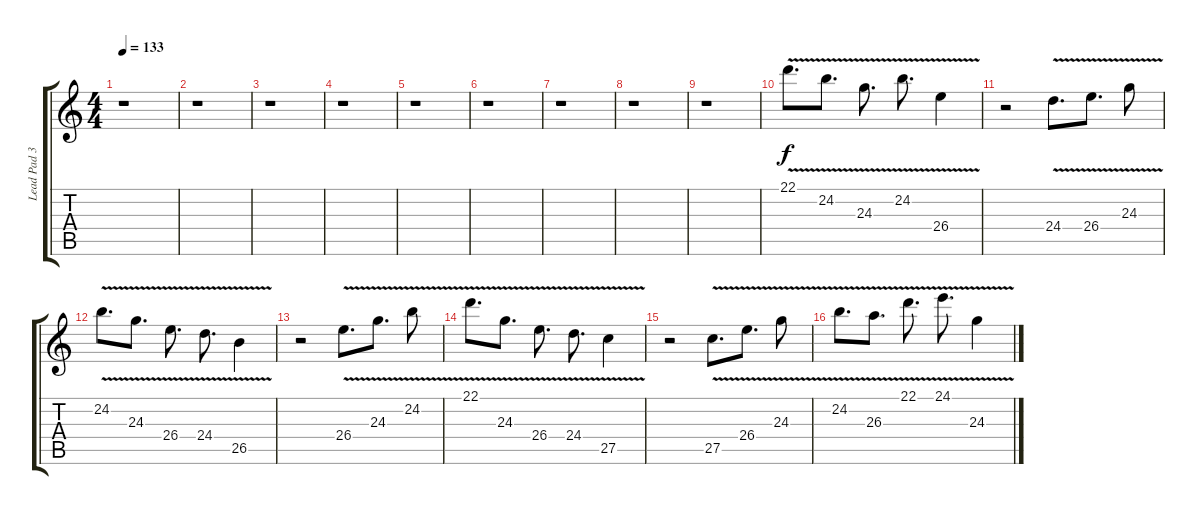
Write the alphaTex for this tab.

\track ("Lead Pad 3" "Lead Pad 3") {instrument fx1rain}
\staff {score tabs}
\tuning (E4 B3 G3 D3 A2 E2) {hide}
\ts (4 4)
\tempo 133
\clef g2
\ks c
r.1{dy f} |
r.1 |
r.1 |
r.1 |
r.1 |
r.1 |
r.1 |
r.1 |
r.1 |
22.1{v}.8{d} 24.2{v}.8{d} 24.3{v}.8{d} 24.2{v}.8{d} 26.4{v}.4 |
r.2 24.4{v}.8{d} 26.4{v}.8{d} 24.3{v}.8 |
24.2{v}.8{d} 24.3{v}.8{d} 26.4{v}.8{d} 24.4{v}.8{d} 26.5{v}.4 |
r.2 26.4{v}.8{d} 24.3{v}.8{d} 24.2{v}.8 |
22.1{v}.8{d} 24.3{v}.8{d} 26.4{v}.8{d} 24.4{v}.8{d} 27.5{v}.4 |
r.2 27.5{v}.8{d} 26.4{v}.8{d} 24.3{v}.8 |
24.2{v}.8{d} 26.3{v}.8{d} 22.1{v}.8{d} 24.1{v}.8{d} 24.3{v}.4
